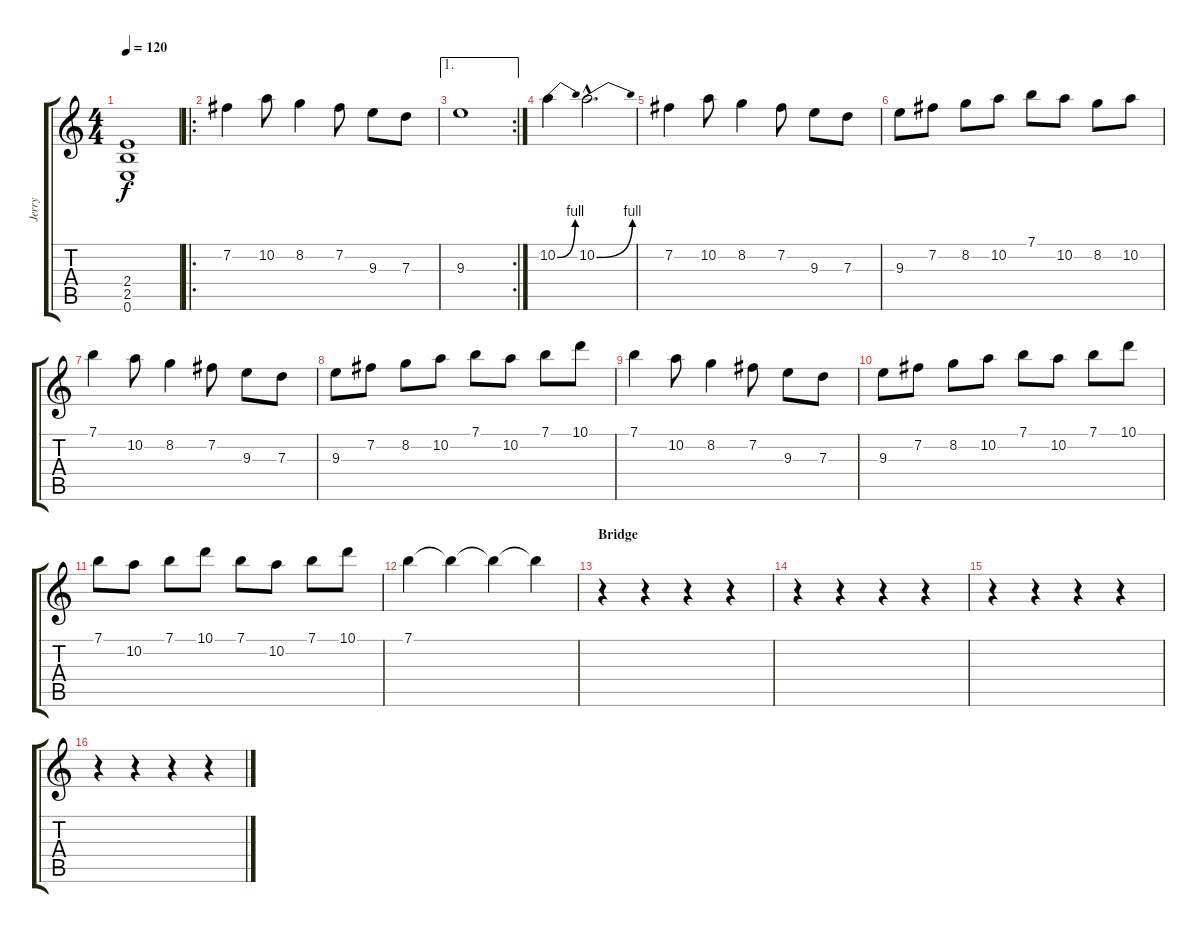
\track ("Jerry" "Jerry") {instrument distortionguitar}
\staff {score tabs}
\tuning (E4 B3 G3 D3 A2 E2) {hide}
\ts (4 4)
\tempo 120
\clef g2
\ks c
(2.4{t} 2.5{t} 0.6{t}).1{dy f} |
\ro
7.2.4{volume 16 balance 16} 10.2.8 8.2.4 7.2.8 9.3.8 7.3.8 |
\ae 1
\rc 2
9.3.1 |
10.2{be (bend 0 0 60 4)}.4 10.2{be (bend 0 0 60 4) hac}.2{d} |
7.2.4 10.2.8 8.2.4 7.2.8 9.3.8 7.3.8 |
9.3.8 7.2.8 8.2.8 10.2.8 7.1.8 10.2.8 8.2.8 10.2.8 |
7.1.4 10.2.8 8.2.4 7.2.8 9.3.8 7.3.8 |
9.3.8 7.2.8 8.2.8 10.2.8 7.1.8 10.2.8 7.1.8 10.1.8 |
7.1.4 10.2.8 8.2.4 7.2.8 9.3.8 7.3.8 |
9.3.8 7.2.8 8.2.8 10.2.8 7.1.8 10.2.8 7.1.8 10.1.8 |
7.1.8 10.2.8 7.1.8 10.1.8 7.1.8 10.2.8 7.1.8 10.1.8 |
7.1.4{volume 12} 7.1{t}.4{volume 10} 7.1{t}.4{volume 8} 7.1{t}.4{volume 6} |
\section ("" "Bridge")
r.4{volume 16} r.4 r.4 r.4 |
r.4{volume 16} r.4 r.4 r.4 |
r.4{volume 16} r.4 r.4 r.4 |
r.4{volume 16} r.4 r.4 r.4
